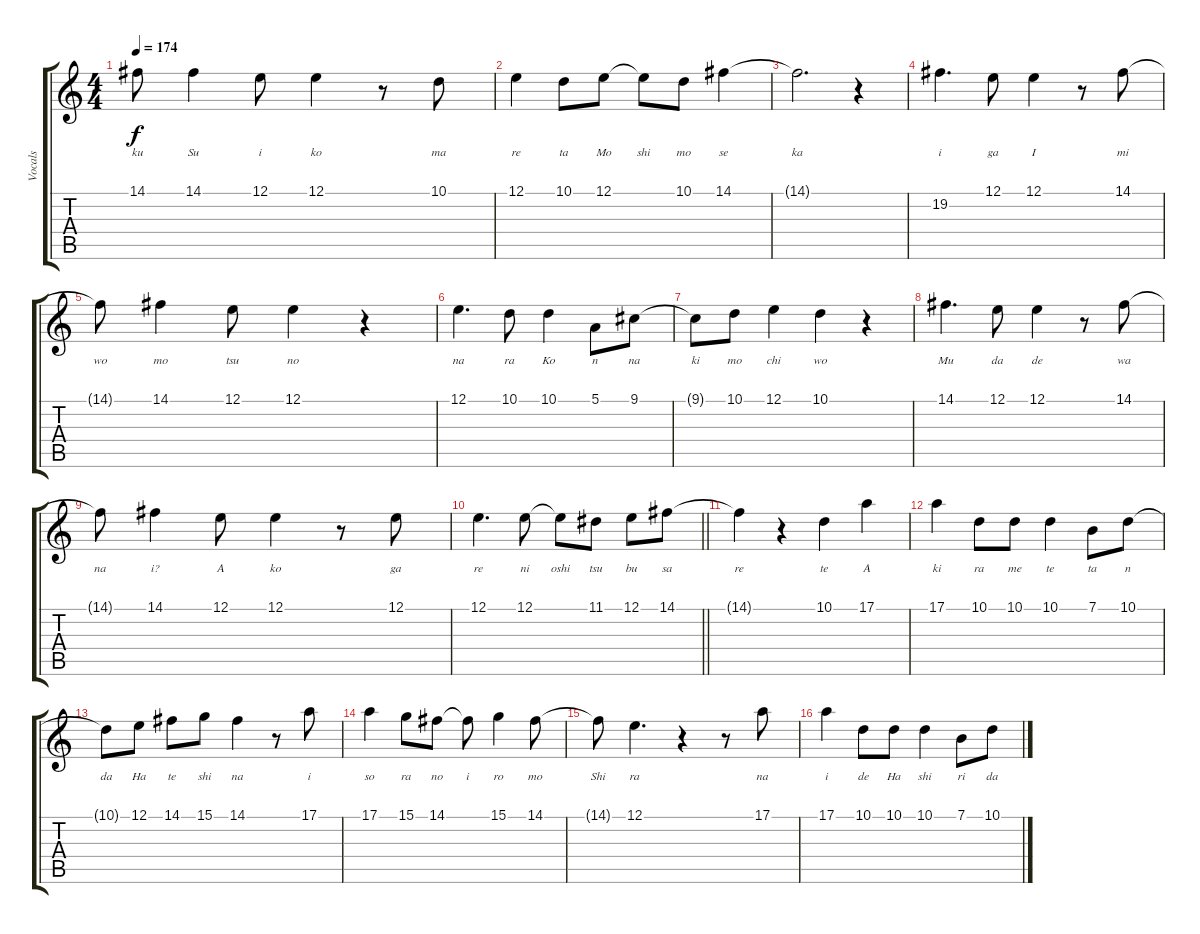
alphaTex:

\track ("Vocals" "Vocals") {instrument flute}
\staff {score tabs}
\tuning (E4 B3 G3 D3 A2 E2) {hide}
\ts (4 4)
\tempo 174
\clef g2
\ks c
14.1{t}.8{lyrics (0 "ku") lyrics (1 "") lyrics (2 "") lyrics (3 "") lyrics (4 "") dy f} 14.1.4{lyrics (0 "Su") lyrics (1 "") lyrics (2 "") lyrics (3 "") lyrics (4 "")} 12.1.8{lyrics (0 "i") lyrics (1 "") lyrics (2 "") lyrics (3 "") lyrics (4 "")} 12.1.4{lyrics (0 "ko") lyrics (1 "") lyrics (2 "") lyrics (3 "") lyrics (4 "")} r.8 10.1.8{lyrics (0 "ma") lyrics (1 "") lyrics (2 "") lyrics (3 "") lyrics (4 "")} |
12.1.4{lyrics (0 "re") lyrics (1 "") lyrics (2 "") lyrics (3 "") lyrics (4 "")} 10.1.8{lyrics (0 "ta") lyrics (1 "") lyrics (2 "") lyrics (3 "") lyrics (4 "")} 12.1.8{lyrics (0 "Mo") lyrics (1 "") lyrics (2 "") lyrics (3 "") lyrics (4 "")} 12.1{t}.8{lyrics (0 "shi") lyrics (1 "") lyrics (2 "") lyrics (3 "") lyrics (4 "")} 10.1.8{lyrics (0 "mo") lyrics (1 "") lyrics (2 "") lyrics (3 "") lyrics (4 "")} 14.1.4{lyrics (0 "se") lyrics (1 "") lyrics (2 "") lyrics (3 "") lyrics (4 "")} |
14.1{t}.2{d lyrics (0 "ka") lyrics (1 "") lyrics (2 "") lyrics (3 "") lyrics (4 "")} r.4 |
19.2.4{d lyrics (0 "i") lyrics (1 "") lyrics (2 "") lyrics (3 "") lyrics (4 "")} 12.1.8{lyrics (0 "ga") lyrics (1 "") lyrics (2 "") lyrics (3 "") lyrics (4 "")} 12.1.4{lyrics (0 "I") lyrics (1 "") lyrics (2 "") lyrics (3 "") lyrics (4 "")} r.8 14.1.8{lyrics (0 "mi") lyrics (1 "") lyrics (2 "") lyrics (3 "") lyrics (4 "")} |
14.1{t}.8{lyrics (0 "wo") lyrics (1 "") lyrics (2 "") lyrics (3 "") lyrics (4 "")} 14.1.4{lyrics (0 "mo") lyrics (1 "") lyrics (2 "") lyrics (3 "") lyrics (4 "")} 12.1.8{lyrics (0 "tsu") lyrics (1 "") lyrics (2 "") lyrics (3 "") lyrics (4 "")} 12.1.4{lyrics (0 "no") lyrics (1 "") lyrics (2 "") lyrics (3 "") lyrics (4 "")} r.4 |
12.1.4{d lyrics (0 "na") lyrics (1 "") lyrics (2 "") lyrics (3 "") lyrics (4 "")} 10.1.8{lyrics (0 "ra") lyrics (1 "") lyrics (2 "") lyrics (3 "") lyrics (4 "")} 10.1.4{lyrics (0 "Ko") lyrics (1 "") lyrics (2 "") lyrics (3 "") lyrics (4 "")} 5.1.8{lyrics (0 "n") lyrics (1 "") lyrics (2 "") lyrics (3 "") lyrics (4 "")} 9.1.8{lyrics (0 "na") lyrics (1 "") lyrics (2 "") lyrics (3 "") lyrics (4 "")} |
9.1{t}.8{lyrics (0 "ki") lyrics (1 "") lyrics (2 "") lyrics (3 "") lyrics (4 "")} 10.1.8{lyrics (0 "mo") lyrics (1 "") lyrics (2 "") lyrics (3 "") lyrics (4 "")} 12.1.4{lyrics (0 "chi") lyrics (1 "") lyrics (2 "") lyrics (3 "") lyrics (4 "")} 10.1.4{lyrics (0 "wo") lyrics (1 "") lyrics (2 "") lyrics (3 "") lyrics (4 "")} r.4 |
14.1.4{d lyrics (0 "Mu") lyrics (1 "") lyrics (2 "") lyrics (3 "") lyrics (4 "")} 12.1.8{lyrics (0 "da") lyrics (1 "") lyrics (2 "") lyrics (3 "") lyrics (4 "")} 12.1.4{lyrics (0 "de") lyrics (1 "") lyrics (2 "") lyrics (3 "") lyrics (4 "")} r.8 14.1.8{lyrics (0 "wa") lyrics (1 "") lyrics (2 "") lyrics (3 "") lyrics (4 "")} |
14.1{t}.8{lyrics (0 "na") lyrics (1 "") lyrics (2 "") lyrics (3 "") lyrics (4 "")} 14.1.4{lyrics (0 "i?") lyrics (1 "") lyrics (2 "") lyrics (3 "") lyrics (4 "")} 12.1.8{lyrics (0 "A") lyrics (1 "") lyrics (2 "") lyrics (3 "") lyrics (4 "")} 12.1.4{lyrics (0 "ko") lyrics (1 "") lyrics (2 "") lyrics (3 "") lyrics (4 "")} r.8 12.1.8{lyrics (0 "ga") lyrics (1 "") lyrics (2 "") lyrics (3 "") lyrics (4 "")} |
\barLineRight lightlight
12.1.4{d lyrics (0 "re") lyrics (1 "") lyrics (2 "") lyrics (3 "") lyrics (4 "")} 12.1.8{lyrics (0 "ni") lyrics (1 "") lyrics (2 "") lyrics (3 "") lyrics (4 "")} 12.1{t}.8{lyrics (0 "oshi") lyrics (1 "") lyrics (2 "") lyrics (3 "") lyrics (4 "")} 11.1.8{lyrics (0 "tsu") lyrics (1 "") lyrics (2 "") lyrics (3 "") lyrics (4 "")} 12.1.8{lyrics (0 "bu") lyrics (1 "") lyrics (2 "") lyrics (3 "") lyrics (4 "")} 14.1.8{lyrics (0 "sa") lyrics (1 "") lyrics (2 "") lyrics (3 "") lyrics (4 "")} |
14.1{t}.4{lyrics (0 "re") lyrics (1 "") lyrics (2 "") lyrics (3 "") lyrics (4 "")} r.4 10.1.4{lyrics (0 "te") lyrics (1 "") lyrics (2 "") lyrics (3 "") lyrics (4 "")} 17.1.4{lyrics (0 "A") lyrics (1 "") lyrics (2 "") lyrics (3 "") lyrics (4 "")} |
17.1.4{lyrics (0 "ki") lyrics (1 "") lyrics (2 "") lyrics (3 "") lyrics (4 "")} 10.1.8{lyrics (0 "ra") lyrics (1 "") lyrics (2 "") lyrics (3 "") lyrics (4 "")} 10.1.8{lyrics (0 "me") lyrics (1 "") lyrics (2 "") lyrics (3 "") lyrics (4 "")} 10.1.4{lyrics (0 "te") lyrics (1 "") lyrics (2 "") lyrics (3 "") lyrics (4 "")} 7.1.8{lyrics (0 "ta") lyrics (1 "") lyrics (2 "") lyrics (3 "") lyrics (4 "")} 10.1.8{lyrics (0 "n") lyrics (1 "") lyrics (2 "") lyrics (3 "") lyrics (4 "")} |
10.1{t}.8{lyrics (0 "da") lyrics (1 "") lyrics (2 "") lyrics (3 "") lyrics (4 "")} 12.1.8{lyrics (0 "Ha") lyrics (1 "") lyrics (2 "") lyrics (3 "") lyrics (4 "")} 14.1.8{lyrics (0 "te") lyrics (1 "") lyrics (2 "") lyrics (3 "") lyrics (4 "")} 15.1.8{lyrics (0 "shi") lyrics (1 "") lyrics (2 "") lyrics (3 "") lyrics (4 "")} 14.1.4{lyrics (0 "na") lyrics (1 "") lyrics (2 "") lyrics (3 "") lyrics (4 "")} r.8 17.1.8{lyrics (0 "i") lyrics (1 "") lyrics (2 "") lyrics (3 "") lyrics (4 "")} |
17.1.4{lyrics (0 "so") lyrics (1 "") lyrics (2 "") lyrics (3 "") lyrics (4 "")} 15.1.8{lyrics (0 "ra") lyrics (1 "") lyrics (2 "") lyrics (3 "") lyrics (4 "")} 14.1.8{lyrics (0 "no") lyrics (1 "") lyrics (2 "") lyrics (3 "") lyrics (4 "")} 14.1{t}.8{lyrics (0 "i") lyrics (1 "") lyrics (2 "") lyrics (3 "") lyrics (4 "")} 15.1.4{lyrics (0 "ro") lyrics (1 "") lyrics (2 "") lyrics (3 "") lyrics (4 "")} 14.1.8{lyrics (0 "mo") lyrics (1 "") lyrics (2 "") lyrics (3 "") lyrics (4 "")} |
14.1{t}.8{lyrics (0 "Shi") lyrics (1 "") lyrics (2 "") lyrics (3 "") lyrics (4 "")} 12.1.4{d lyrics (0 "ra") lyrics (1 "") lyrics (2 "") lyrics (3 "") lyrics (4 "")} r.4 r.8 17.1.8{lyrics (0 "na") lyrics (1 "") lyrics (2 "") lyrics (3 "") lyrics (4 "")} |
17.1.4{lyrics (0 "i") lyrics (1 "") lyrics (2 "") lyrics (3 "") lyrics (4 "")} 10.1.8{lyrics (0 "de") lyrics (1 "") lyrics (2 "") lyrics (3 "") lyrics (4 "")} 10.1.8{lyrics (0 "Ha") lyrics (1 "") lyrics (2 "") lyrics (3 "") lyrics (4 "")} 10.1.4{lyrics (0 "shi") lyrics (1 "") lyrics (2 "") lyrics (3 "") lyrics (4 "")} 7.1.8{lyrics (0 "ri") lyrics (1 "") lyrics (2 "") lyrics (3 "") lyrics (4 "")} 10.1.8{lyrics (0 "da") lyrics (1 "") lyrics (2 "") lyrics (3 "") lyrics (4 "")}
